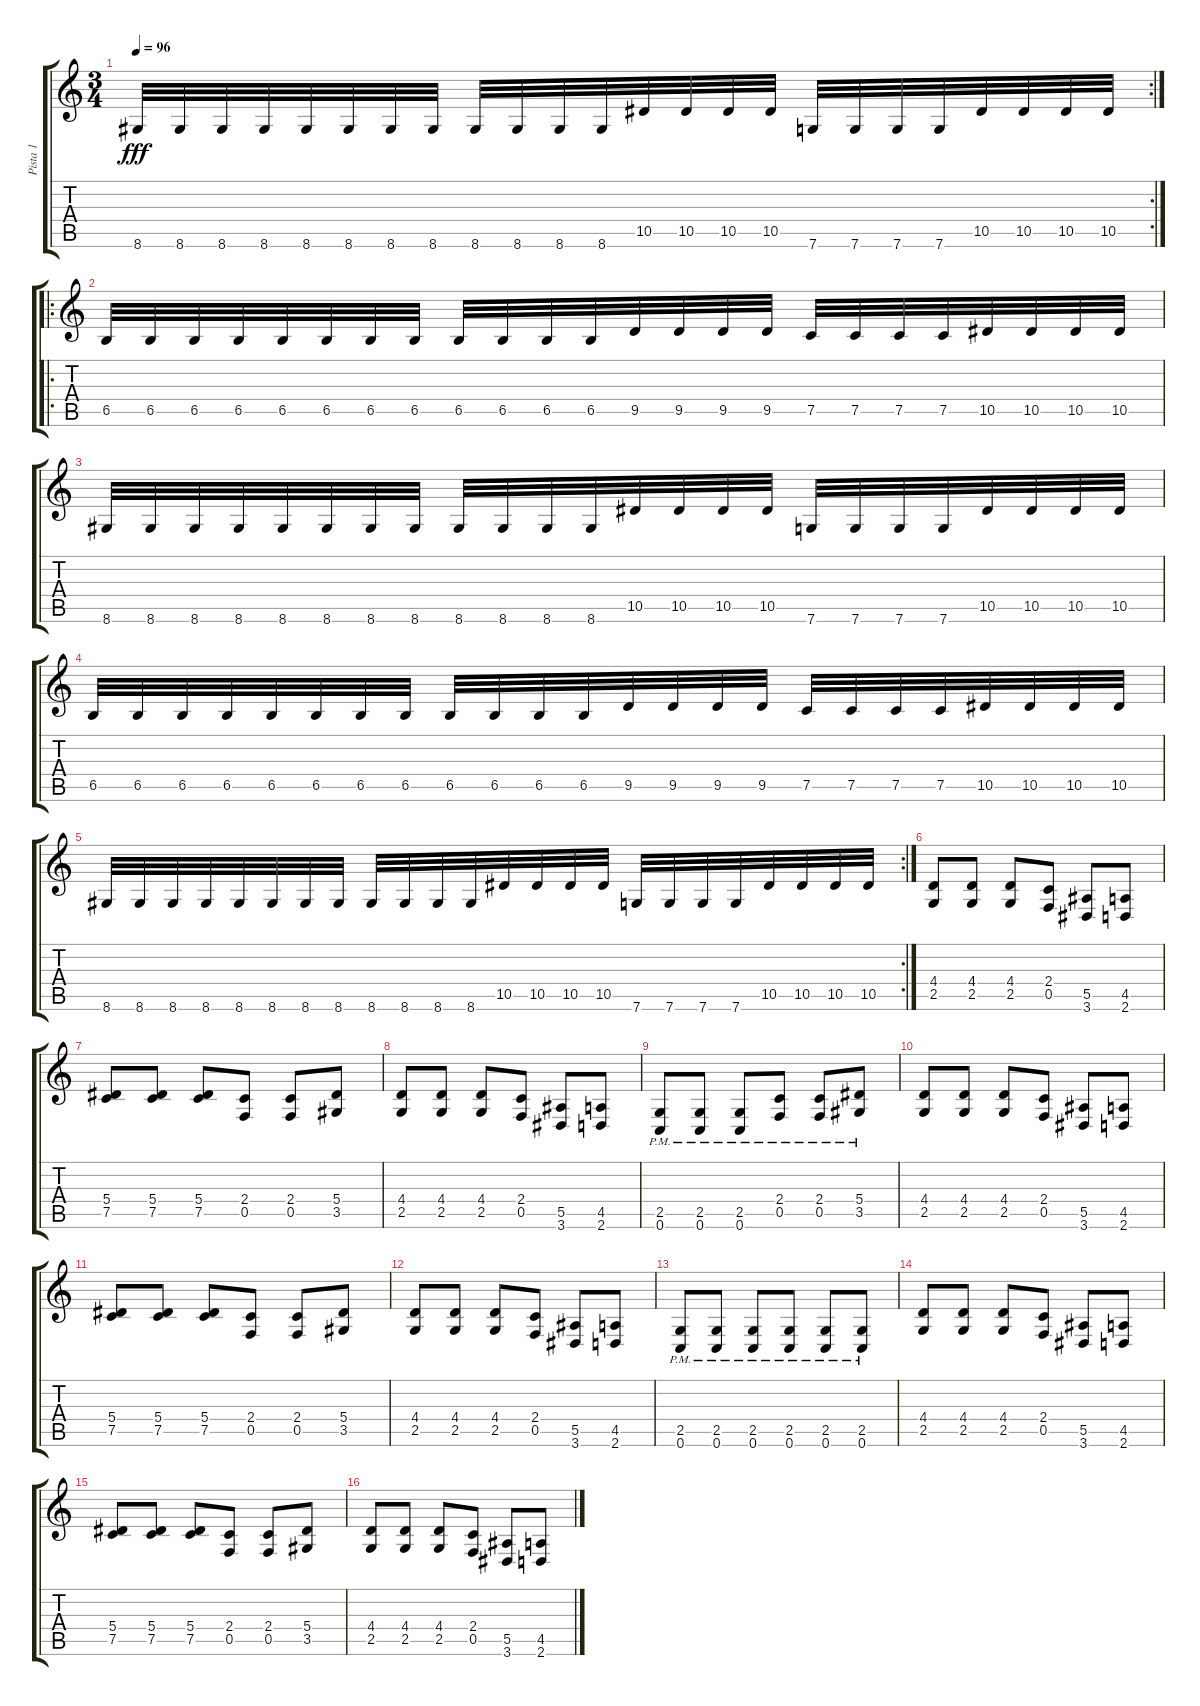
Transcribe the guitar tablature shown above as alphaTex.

\track ("Pista 1" "Pista 1") {instrument distortionguitar}
\staff {score tabs}
\tuning (C4 G3 Eb3 Bb2 F2 C2) {hide}
\rc 2
\ts (3 4)
\tempo 96
\clef g2
\ks c
8.6.32{dy fff} 8.6.32 8.6.32 8.6.32 8.6.32 8.6.32 8.6.32 8.6.32 8.6.32 8.6.32 8.6.32 8.6.32 10.5.32 10.5.32 10.5.32 10.5.32 7.6.32 7.6.32 7.6.32 7.6.32 10.5.32 10.5.32 10.5.32 10.5.32 |
\ro
6.5.32 6.5.32 6.5.32 6.5.32 6.5.32 6.5.32 6.5.32 6.5.32 6.5.32 6.5.32 6.5.32 6.5.32 9.5.32 9.5.32 9.5.32 9.5.32 7.5.32 7.5.32 7.5.32 7.5.32 10.5.32 10.5.32 10.5.32 10.5.32 |
8.6.32 8.6.32 8.6.32 8.6.32 8.6.32 8.6.32 8.6.32 8.6.32 8.6.32 8.6.32 8.6.32 8.6.32 10.5.32 10.5.32 10.5.32 10.5.32 7.6.32 7.6.32 7.6.32 7.6.32 10.5.32 10.5.32 10.5.32 10.5.32 |
6.5.32 6.5.32 6.5.32 6.5.32 6.5.32 6.5.32 6.5.32 6.5.32 6.5.32 6.5.32 6.5.32 6.5.32 9.5.32 9.5.32 9.5.32 9.5.32 7.5.32 7.5.32 7.5.32 7.5.32 10.5.32 10.5.32 10.5.32 10.5.32 |
\rc 2
8.6.32 8.6.32 8.6.32 8.6.32 8.6.32 8.6.32 8.6.32 8.6.32 8.6.32 8.6.32 8.6.32 8.6.32 10.5.32 10.5.32 10.5.32 10.5.32 7.6.32 7.6.32 7.6.32 7.6.32 10.5.32 10.5.32 10.5.32 10.5.32 |
(4.4 2.5).8 (4.4 2.5).8 (4.4 2.5).8 (2.4 0.5).8 (5.5 3.6).8 (4.5 2.6).8 |
(5.4 7.5).8 (5.4 7.5).8 (5.4 7.5).8 (2.4 0.5).8 (2.4 0.5).8 (5.4 3.5).8 |
(4.4 2.5).8 (4.4 2.5).8 (4.4 2.5).8 (2.4 0.5).8 (5.5 3.6).8 (4.5 2.6).8 |
(2.5{pm} 0.6{pm}).8 (2.5{pm} 0.6{pm}).8 (2.5{pm} 0.6{pm}).8 (2.4{pm} 0.5{pm}).8 (2.4{pm} 0.5{pm}).8 (5.4{pm} 3.5{pm}).8 |
(4.4 2.5).8 (4.4 2.5).8 (4.4 2.5).8 (2.4 0.5).8 (5.5 3.6).8 (4.5 2.6).8 |
(5.4 7.5).8 (5.4 7.5).8 (5.4 7.5).8 (2.4 0.5).8 (2.4 0.5).8 (5.4 3.5).8 |
(4.4 2.5).8 (4.4 2.5).8 (4.4 2.5).8 (2.4 0.5).8 (5.5 3.6).8 (4.5 2.6).8 |
(2.5{pm} 0.6{pm}).8 (2.5{pm} 0.6{pm}).8 (2.5{pm} 0.6{pm}).8 (2.5{pm} 0.6{pm}).8 (2.5{pm} 0.6{pm}).8 (2.5{pm} 0.6{pm}).8 |
(4.4 2.5).8 (4.4 2.5).8 (4.4 2.5).8 (2.4 0.5).8 (5.5 3.6).8 (4.5 2.6).8 |
(5.4 7.5).8 (5.4 7.5).8 (5.4 7.5).8 (2.4 0.5).8 (2.4 0.5).8 (5.4 3.5).8 |
(4.4 2.5).8 (4.4 2.5).8 (4.4 2.5).8 (2.4 0.5).8 (5.5 3.6).8 (4.5 2.6).8
